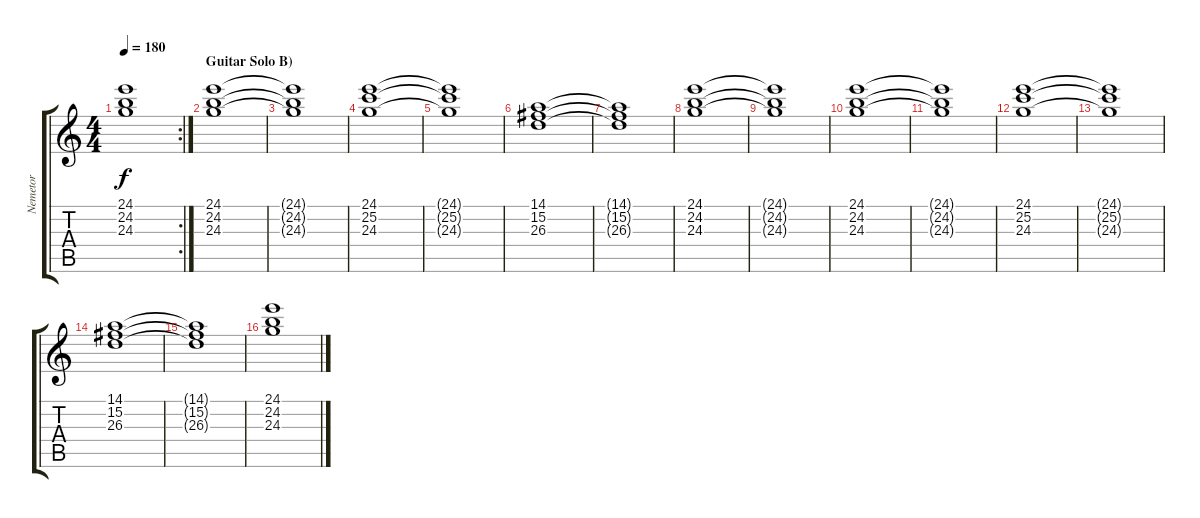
\track ("Nemetor" "Nemetor") {instrument stringensemble1}
\staff {score tabs}
\tuning (E4 B3 G3 D3 A2 E2) {hide}
\rc 2
\ts (4 4)
\tempo 180
\clef g2
\ks c
(24.1{t} 24.2{t} 24.3{t}).1{dy f} |
\section ("" "Guitar Solo B)")
(24.1 24.2 24.3).1 |
(24.1{t} 24.2{t} 24.3{t}).1 |
(24.1 25.2 24.3).1 |
(24.1{t} 25.2{t} 24.3{t}).1 |
(14.1 15.2 26.3).1 |
(14.1{t} 15.2{t} 26.3{t}).1 |
(24.1 24.2 24.3).1 |
(24.1{t} 24.2{t} 24.3{t}).1 |
(24.1 24.2 24.3).1 |
(24.1{t} 24.2{t} 24.3{t}).1 |
(24.1 25.2 24.3).1 |
(24.1{t} 25.2{t} 24.3{t}).1 |
(14.1 15.2 26.3).1 |
(14.1{t} 15.2{t} 26.3{t}).1 |
(24.1 24.2 24.3).1
